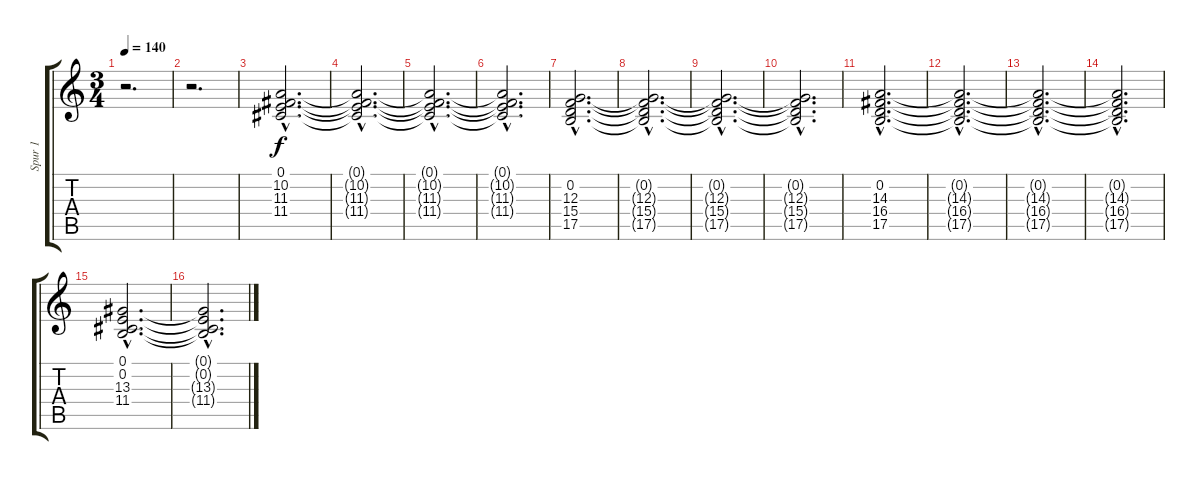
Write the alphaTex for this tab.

\track ("Spur 1" "Spur 1") {instrument stringensemble1}
\staff {score tabs}
\tuning (E4 B3 G3 D3 A2 E2) {hide}
\ts (3 4)
\tempo 140
\clef g2
\ks c
r.2{d dy f instrument stringensemble1} |
r.2{d} |
(0.1{hac} 10.2{hac} 11.3{hac} 11.4{hac}).2{d volume 0} |
(0.1{hac t} 10.2{hac t} 11.3{hac t} 11.4{hac t}).2{d} |
(0.1{hac t} 10.2{hac t} 11.3{hac t} 11.4{hac t}).2{d} |
(0.1{hac t} 10.2{hac t} 11.3{hac t} 11.4{hac t}).2{d} |
(0.2{hac} 12.3{hac} 15.4{hac} 17.5{hac}).2{d volume 6} |
(0.2{hac t} 12.3{hac t} 15.4{hac t} 17.5{hac t}).2{d} |
(0.2{hac t} 12.3{hac t} 15.4{hac t} 17.5{hac t}).2{d} |
(0.2{hac t} 12.3{hac t} 15.4{hac t} 17.5{hac t}).2{d} |
(0.2{hac} 14.3{hac} 16.4{hac} 17.5{hac}).2{d} |
(0.2{hac t} 14.3{hac t} 16.4{hac t} 17.5{hac t}).2{d} |
(0.2{hac t} 14.3{hac t} 16.4{hac t} 17.5{hac t}).2{d} |
(0.2{hac t} 14.3{hac t} 16.4{hac t} 17.5{hac t}).2{d} |
(0.1{hac} 0.2{hac} 13.3{hac} 11.4{hac}).2{d} |
(0.1{hac t} 0.2{hac t} 13.3{hac t} 11.4{hac t}).2{d}
